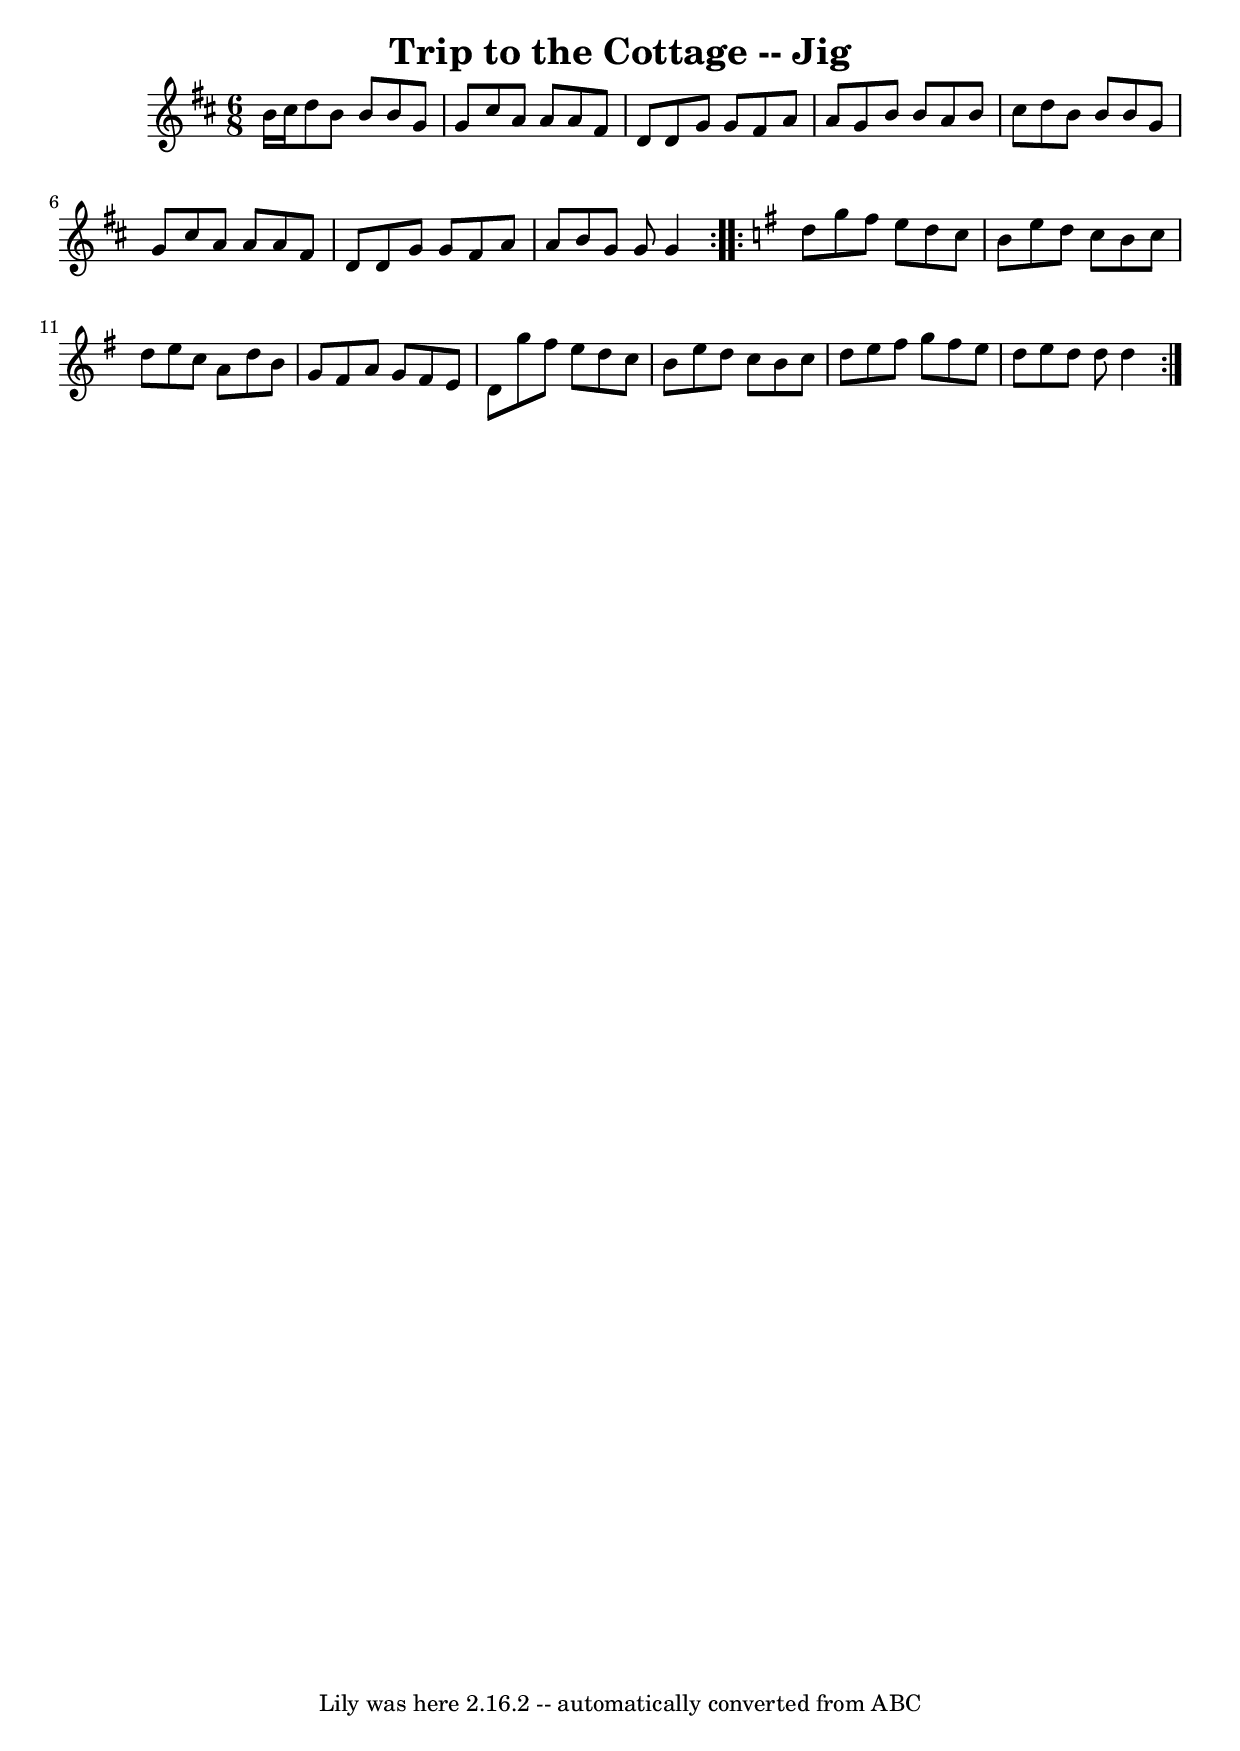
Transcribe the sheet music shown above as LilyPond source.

\version "2.16.2"
\include "Mammoth.ily"
\header {
  %% book = "Ryan's Mammoth Collection"
  crossRefNumber = "1"
  footnotes = ""
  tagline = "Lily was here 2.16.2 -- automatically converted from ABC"
  title = "Trip to the Cottage -- Jig"

}
voicedefault =  {



  \repeat volta 2 {

    \time 6/8 %  Two sharps in the book
    
    \key g \lydian     b'16 cis''16   |
    d''8 b'8 b'8 b'8 g'8       g'8   |
    cis''8 a'8 a'8 a'8 fis'8 d'8  |
    d'8        g'8 g'8 fis'8 a'8 a'8   |
    g'8 b'8 b'8 a'8 b'8       cis''8   |
    d''8 b'8 b'8 b'8 g'8 g'8  |
         cis''8 a'8 a'8 a'8 fis'8 d'8   |
    d'8 g'8 g'8         fis'8 a'8 a'8   |
    b'8 g'8 g'8 g'4  
  }   
  \key g \major
  

  \repeat volta 2 {     d''8   |
    g''8 fis''8 e''8 d''8 c''8         b'8   |
    e''8 d''8 c''8 b'8 c''8 d''8  |
    e''8         c''8 a'8 d''8 b'8 g'8   |
    fis'8 a'8 g'8 fis'8         e'8 d'8   |
    g''8 fis''8 e''8 d''8 c''8 b'8   |
    e''8 d''8 c''8 b'8 c''8 d''8  |
    e''8         fis''8 g''8 fis''8 e''8 d''8   |
    e''8 d''8 d''8    
    d''4  
  }   

}

\score{
  <<

    \context Staff="default"
    {
      \voicedefault 
      
    }

  >>
  \layout {
    
  }
  \midi {
  }

}
